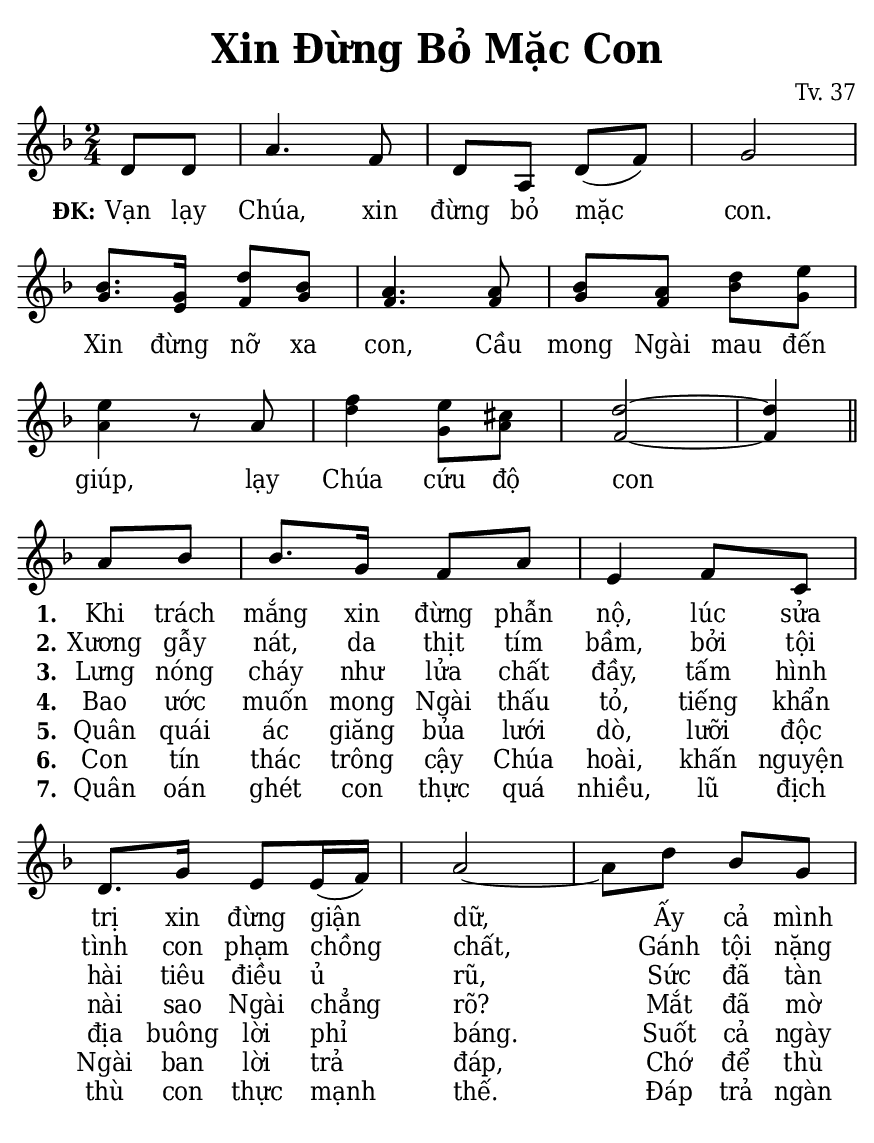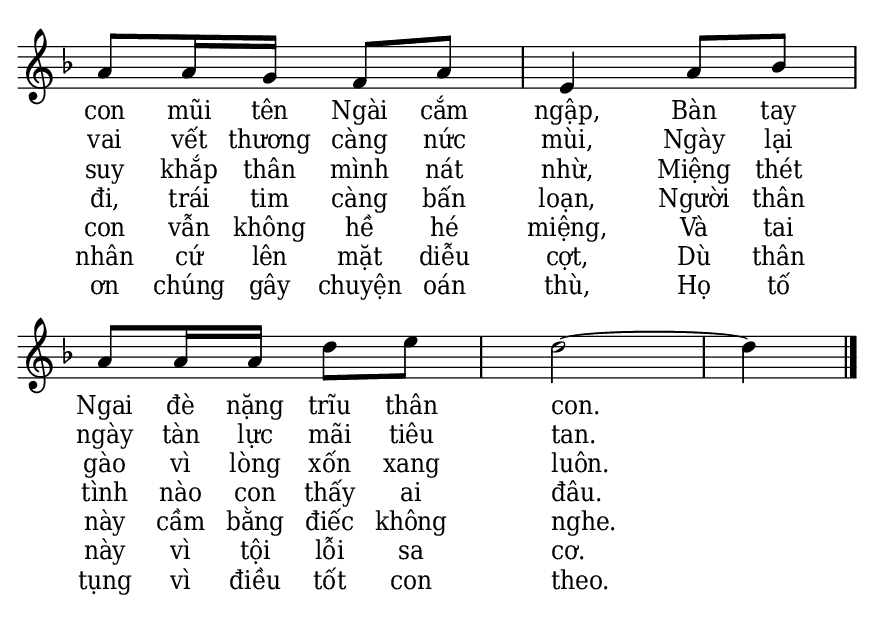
% Cài đặt chung\
\version "2.22.1"
\include "english.ly"

\header {
  title = \markup { \fontsize #1 "Xin Đừng Bỏ Mặc Con" }
  composer = "Tv. 37"
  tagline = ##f
}

% Nhạc phiên khúc
nhacPhienKhucSop = \relative c' {
  \partial 4 d8 d |
  a'4. f8 |
  d a d (f) |
  g2 |
  bf8. g16 d'8 bf |
  a4. a8 |
  bf a d e |
  e4 r8 a, |
  f'4 e8 cs |
  d2 ~ |
  d4 \bar "||" \break
  
  a8 bf |
  bf8. g16 f8 a |
  e4 f8 c |
  d8. g16 e8 e16 (f) |
  a2 ~ |
  a8 d bf g |
  a a16 g f8 a |
  e4 a8 bf |
  a a16 a d8 e |
  d2 ~ |
  d4 \bar "|."
}

nhacPhienKhucAlto = \relative c' {
  d8 d |
  a'4. f8 |
  d a d (f) |
  g2 |
  g8. e16 f8 g |
  f4. f8 |
  g f bf g |
  a4 r8 a |
  d4 g,8 a |
  f2 ~ |
  f4
}

% Lời phiên khúc
loiPhienKhucSop = \lyrics {
  \set stanza = "ĐK:"
  Vạn lạy Chúa, xin đừng bỏ mặc con.
  Xin đừng nỡ xa con,
  Cầu mong Ngài mau đến giúp,
  lạy Chúa cứu độ con
  <<
    {
      \set stanza = "1."
      Khi trách mắng xin đừng phẫn nộ,
      lúc sửa trị xin đừng giận dữ,
      Ấy cả mình con mũi tên Ngài cắm ngập,
      Bàn tay Ngai đè nặng trĩu thân con.
    }
    \new Lyrics {
	    \set associatedVoice = "beSop"
	    \set stanza = "2."
	    Xương gẫy nát, da thịt tím bầm,
	    bởi tội tình con phạm chồng chất,
	    Gánh tội nặng vai vết thương càng nức mùi,
	    Ngày lại ngày tàn lực mãi tiêu tan.
    }
    \new Lyrics {
	    \set associatedVoice = "beSop"
	    \set stanza = "3."
	    Lưng nóng cháy như lửa chất đầy,
	    tấm hình hài tiêu điều ủ rũ,
	    Sức đã tàn suy khắp thân mình nát nhừ,
	    Miệng thét gào vì lòng xốn xang luôn.
    }
    \new Lyrics {
	    \set associatedVoice = "beSop"
	    \set stanza = "4."
	    Bao ước muốn mong Ngài thấu tỏ,
	    tiếng khẩn nài sao Ngài chẳng rõ?
	    Mắt đã mờ đi, trái tim càng bấn loạn,
	    Người thân tình nào con thấy ai đâu.
    }
    \new Lyrics {
	    \set associatedVoice = "beSop"
	    \set stanza = "5."
	    Quân quái ác giăng bủa lưới dò,
	    lưỡi độc địa buông lời phỉ báng.
	    Suốt cả ngày con vẫn không hề hé miệng,
	    Và tai này cầm bằng điếc không nghe.
    }
    \new Lyrics {
	    \set associatedVoice = "beSop"
	    \set stanza = "6."
	    Con tín thác trông cậy Chúa hoài,
	    khấn nguyện Ngài ban lời trả đáp,
	    Chớ để thù nhân cứ lên mặt diễu cợt,
	    Dù thân này vì tội lỗi sa cơ.
    }
    \new Lyrics {
	    \set associatedVoice = "beSop"
	    \set stanza = "7."
	    Quân oán ghét con thực quá nhiều,
	    lũ địch thù con thực mạnh thế.
	    Đáp trả ngàn ơn chúng gây chuyện oán thù,
	    Họ tố tụng vì điều tốt con theo.
    }
  >>
}

% Dàn trang
\paper {
  #(set-paper-size "a5")
  top-margin = 3\mm
  bottom-margin = 3\mm
  left-margin = 3\mm
  right-margin = 3\mm
  indent = #0
  #(define fonts
	 (make-pango-font-tree "Deja Vu Serif Condensed"
	 		       "Deja Vu Serif Condensed"
			       "Deja Vu Serif Condensed"
			       (/ 20 20)))
  print-page-number = ##f
  system-system-spacing = #'((basic-distance . 0.1) (padding . 2.5))
  ragged-bottom = ##t
}

TongNhip = {
  \key f \major \time 2/4
  \set Timing.beamExceptions = #'()
  \set Timing.baseMoment = #(ly:make-moment 1/4)
}

% Đổi kích thước nốt cho bè phụ
notBePhu =
#(define-music-function (font-size music) (number? ly:music?)
   (for-some-music
     (lambda (m)
       (if (music-is-of-type? m 'rhythmic-event)
           (begin
             (set! (ly:music-property m 'tweaks)
                   (cons `(font-size . ,font-size)
                         (ly:music-property m 'tweaks)))
             #t)
           #f))
     music)
   music)

\score {
  \new ChoirStaff <<
    \new Staff \with {
        \consists "Merge_rests_engraver"
        printPartCombineTexts = ##f
      }
      <<
      \new Voice \TongNhip \partCombine 
        \nhacPhienKhucSop
        \notBePhu -1 { \nhacPhienKhucAlto }
      \new NullVoice = beSop \nhacPhienKhucSop
      \new Lyrics \lyricsto beSop \loiPhienKhucSop
      >>
  >>
  \layout {
    \override Lyrics.LyricSpace.minimum-distance = #2
    \override Score.BarNumber.break-visibility = ##(#f #f #f)
    \override Score.SpacingSpanner.uniform-stretching = ##t
  } 
}
